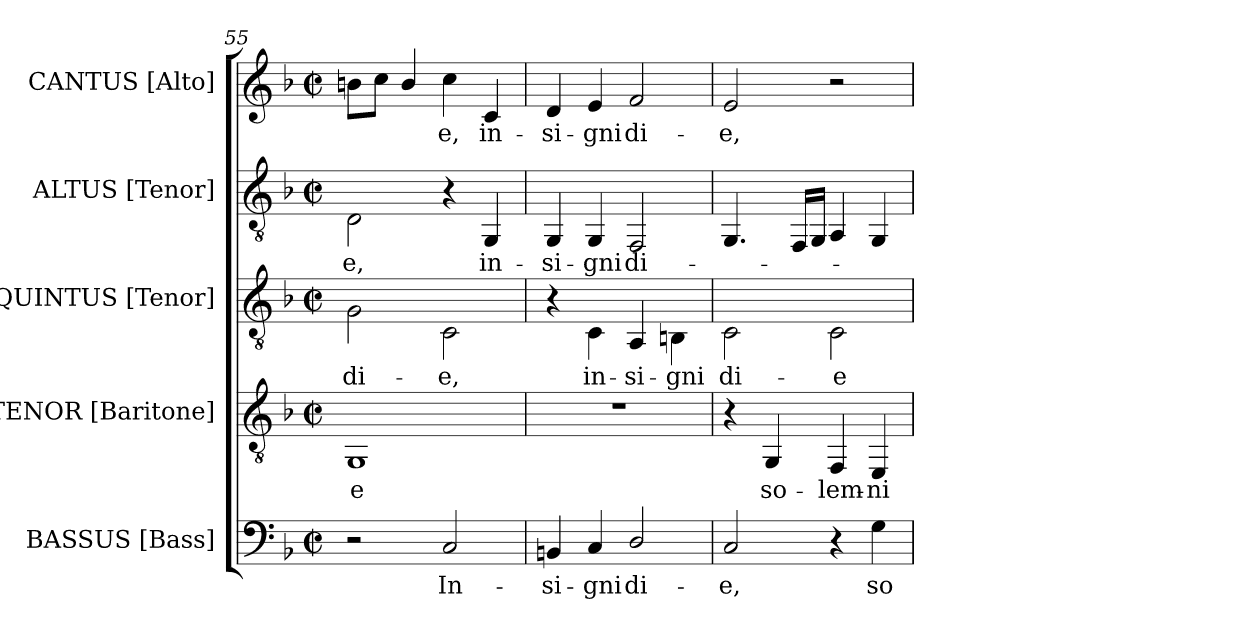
**kern	**text	**kern	**text	**kern	**text	**kern	**text	**kern	**text
*part5	*part5	*part4	*part4	*part3	*part3	*part2	*part2	*part1	*part1
*staff5	*staff5	*staff4	*staff4	*staff3	*staff3	*staff2	*staff2	*staff1	*staff1
*I"BASSUS [Bass]	*	*I"TENOR [Baritone]	*	*I"QUINTUS [Tenor]	*	*I"ALTUS [Tenor]	*	*I"CANTUS [Alto]	*
*I'B.	*	*I'Bar.	*	*I'T.	*	*I'T.	*	*I'A.	*
*clefF4	*	*clefGv2	*	*clefGv2	*	*clefGv2	*	*clefG2	*
*k[b-]	*	*k[b-]	*	*k[b-]	*	*k[b-]	*	*k[b-]	*
*F:	*	*F:	*	*F:	*	*F:	*	*F:	*
*M2/2	*	*M2/2	*	*M2/2	*	*M2/2	*	*M2/2	*
*met(c|)	*	*met(c|)	*	*met(c|)	*	*met(c|)	*	*met(c|)	*
=55	=55	=55	=55	=55	=55	=55	=55	=55	=55
!	!	!	!LO:LY:b:color=#000000	!	!	!	!	!	!
!	!	!	!	!	!LO:LY:b:color=#000000	!	!	!	!
!	!	!	!	!	!	!	!LO:LY:b:color=#000000	!	!
2r	.	1GGi	-e	2Gi\	di-	2Di\	-e,	8bni\L	.
.	.	.	.	.	.	.	.	8cci\J	.
.	.	.	.	.	.	.	.	4bi/	.
!	!LO:LY:b:color=#000000	!	!	!	!	!	!	!	!
!	!	!	!	!	!LO:LY:b:color=#000000	!	!	!	!
!	!	!	!	!	!	!	!	!	!LO:LY:b:color=#000000
2Ci/	In-	.	.	2Ci\	-e,	4r	.	4cci\	-e,
!	!	!	!	!	!	!	!LO:LY:b:color=#000000	!	!
!	!	!	!	!	!	!	!	!	!LO:LY:b:color=#000000
.	.	.	.	.	.	4GGi/	in-	4ci/	in-
=56	=56	=56	=56	=56	=56	=56	=56	=56	=56
!	!LO:LY:b:color=#000000	!	!	!	!	!	!	!	!
!	!	!	!	!	!	!	!LO:LY:b:color=#000000	!	!
!	!	!	!	!	!	!	!	!	!LO:LY:b:color=#000000
4BBni/	-si-	1r	.	4r	.	4GGi/	-si-	4di/	-si-
!	!LO:LY:b:color=#000000	!	!	!	!	!	!	!	!
!	!	!	!	!	!LO:LY:b:color=#000000	!	!	!	!
!	!	!	!	!	!	!	!LO:LY:b:color=#000000	!	!
!	!	!	!	!	!	!	!	!	!LO:LY:b:color=#000000
4Ci/	-gni	.	.	4Ci\	in-	4GGi/	-gni	4ei/	-gni
!	!LO:LY:b:color=#000000	!	!	!	!	!	!	!	!
!	!	!	!	!	!LO:LY:b:color=#000000	!	!	!	!
!	!	!	!	!	!	!	!LO:LY:b:color=#000000	!	!
!	!	!	!	!	!	!	!	!	!LO:LY:b:color=#000000
2Di/	di-	.	.	4AAi/	-si-	2FFi/	di-	2fi/	di-
!	!	!	!	!	!LO:LY:b:color=#000000	!	!	!	!
.	.	.	.	4BBni\	-gni	.	.	.	.
=57	=57	=57	=57	=57	=57	=57	=57	=57	=57
!	!LO:LY:b:color=#000000	!	!	!	!	!	!	!	!
!	!	!	!	!	!LO:LY:b:color=#000000	!	!	!	!
!	!	!	!	!	!	!	!	!	!LO:LY:b:color=#000000
2Ci/	-e,	4r	.	2Ci\	di-	4.GGi/	.	2ei/	-e,
!	!	!	!LO:LY:b:color=#000000	!	!	!	!	!	!
.	.	4GGi/	so-	.	.	.	.	.	.
.	.	.	.	.	.	16FFi/LL	.	.	.
.	.	.	.	.	.	16GGi/JJ	.	.	.
!	!	!	!LO:LY:b:color=#000000	!	!	!	!	!	!
!	!	!	!	!	!LO:LY:b:color=#000000	!	!	!	!
4r	.	4FFi/	-lem-	2Ci\	-e	4AAi/	.	2r	.
!	!LO:LY:b:color=#000000	!	!	!	!	!	!	!	!
!	!	!	!LO:LY:b:color=#000000	!	!	!	!	!	!
4Gi\	so-	4EEi/	-ni-	.	.	4GGi/	.	.	.
=	=	=	=	=	=	=	=	=	=
*-	*-	*-	*-	*-	*-	*-	*-	*-	*-
